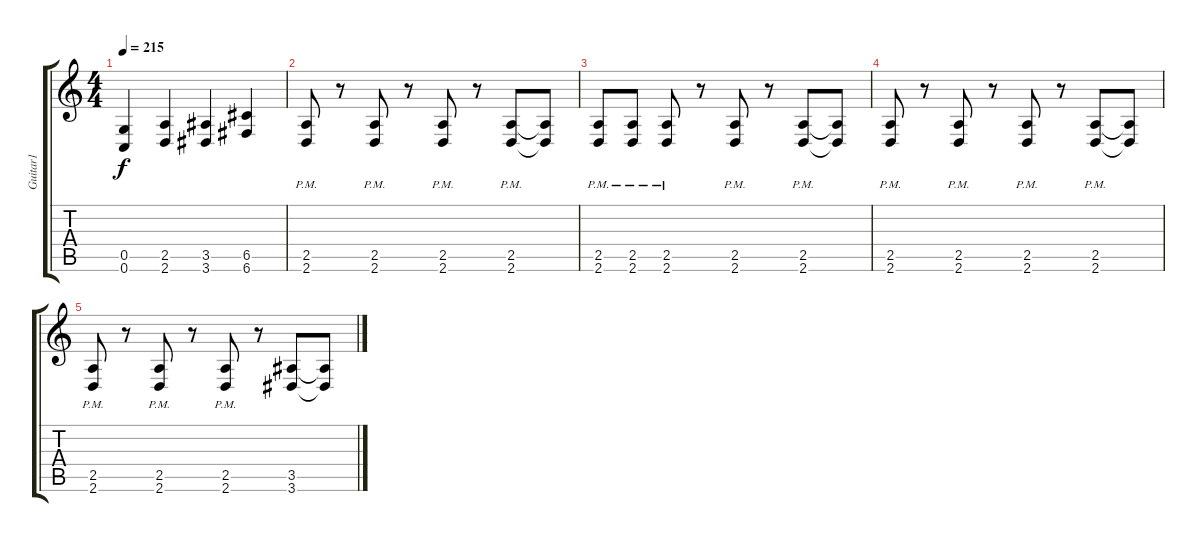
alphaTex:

\track ("Guitar1" "Guitar1") {instrument distortionguitar}
\staff {score tabs}
\tuning (E4 C4 G3 C3 G2 C2) {hide}
\ts (4 4)
\tempo 215
\clef g2
\ks c
(0.5 0.6).4{dy f} (2.5 2.6).4 (3.5 3.6).4 (6.5 6.6).4 |
(2.5{pm} 2.6{pm}).8 r.8 (2.5{pm} 2.6{pm}).8 r.8 (2.5{pm} 2.6{pm}).8 r.8 (2.5{pm} 2.6{pm}).8 (2.5{t} 2.6{t}).8 |
(2.5{pm} 2.6{pm}).8 (2.5{pm} 2.6{pm}).8 (2.5{pm} 2.6{pm}).8 r.8 (2.5{pm} 2.6{pm}).8 r.8 (2.5{pm} 2.6{pm}).8 (2.5{t} 2.6{t}).8 |
(2.5{pm} 2.6{pm}).8 r.8 (2.5{pm} 2.6{pm}).8 r.8 (2.5{pm} 2.6{pm}).8 r.8 (2.5{pm} 2.6{pm}).8 (2.5{t} 2.6{t}).8 |
(2.5{pm} 2.6{pm}).8 r.8 (2.5{pm} 2.6{pm}).8 r.8 (2.5{pm} 2.6{pm}).8 r.8 (3.5 3.6).8 (3.5{t} 3.6{t}).8
